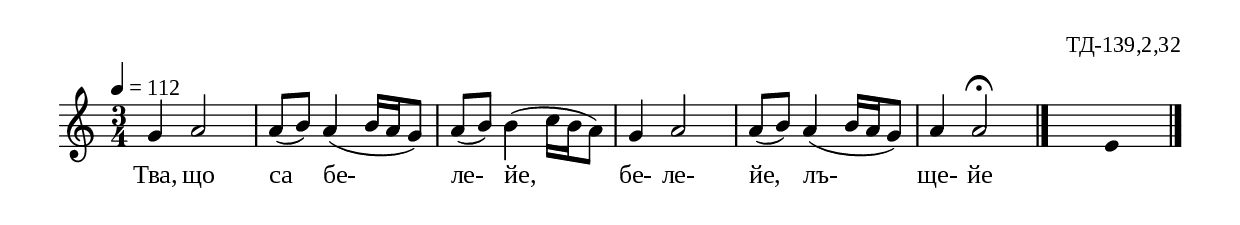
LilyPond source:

%{
sva_139_2_32
%}

\include "td-preamble.ly"

\score {
\relative c'' {
\tempo 4 = 112
\time 3/4
%\cadenzaOn
g4 a2 | a8([ b]) a4( b16[ a g8]) | a8([ b]) b4( c16[ b a8]) |  g4 a2 | 
a8([ b]) a4( b16[ a g8]) |  a4 a2\fermata  
 \bar "|." 
 s4. \fixB e4 s8
\bar "|." 
}
\addlyrics { Тва, що са бе- ле- йе, бе- ле- йе, лъ- ще- йе }
%
\layout {
%   \context { 
%	    \Staff \remove "Time_signature_engraver" } 
  indent = #0
  line-width = 190\mm
  ragged-right=##f
}
%
\midi { 
	\context {
		\Score tempoWholesPerMinute = #(ly:make-moment 112 4)
		}
	}
}
%
\header{
  opus = "ТД-139,2,32"
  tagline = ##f
}


